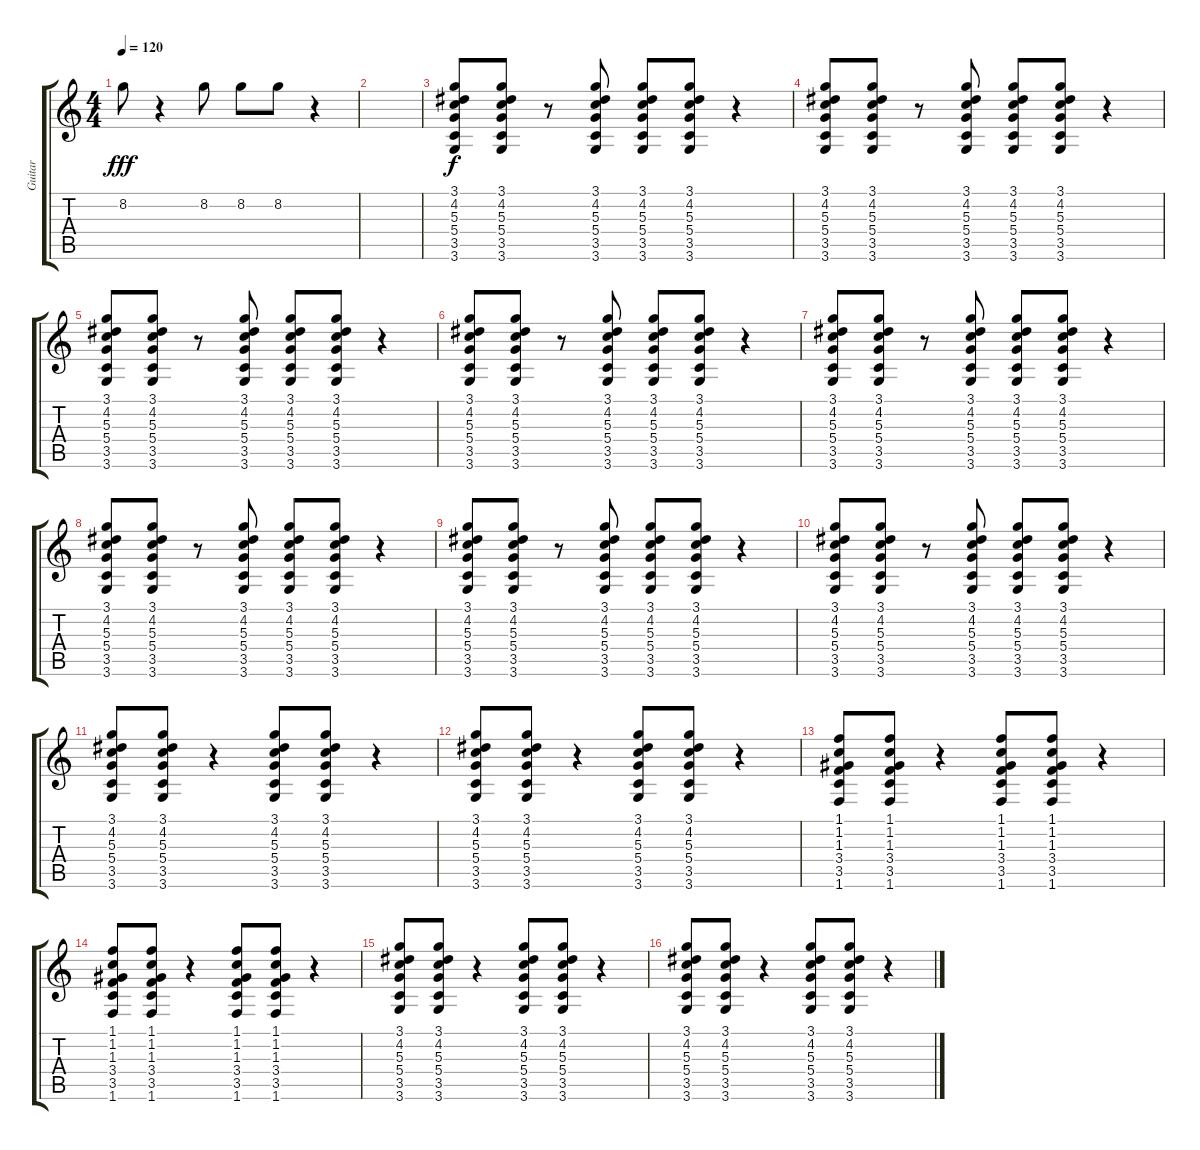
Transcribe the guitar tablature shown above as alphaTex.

\track ("Guitar" "Guitar") {instrument acousticguitarsteel}
\staff {score tabs}
\tuning (E4 B3 G3 D3 A2 E2) {hide}
\ts (4 4)
\tempo 120
\clef g2
\ks c
8.2.8{dy fff} r.4 8.2.8 8.2.8 8.2.8 r.4 |
|
(3.1 4.2 5.3 5.4 3.5 3.6).8{dy f} (3.1 4.2 5.3 5.4 3.5 3.6).8 r.8 (3.1 4.2 5.3 5.4 3.5 3.6).8 (3.1 4.2 5.3 5.4 3.5 3.6).8 (3.1 4.2 5.3 5.4 3.5 3.6).8 r.4 |
(3.1 4.2 5.3 5.4 3.5 3.6).8 (3.1 4.2 5.3 5.4 3.5 3.6).8 r.8 (3.1 4.2 5.3 5.4 3.5 3.6).8 (3.1 4.2 5.3 5.4 3.5 3.6).8 (3.1 4.2 5.3 5.4 3.5 3.6).8 r.4 |
(3.1 4.2 5.3 5.4 3.5 3.6).8 (3.1 4.2 5.3 5.4 3.5 3.6).8 r.8 (3.1 4.2 5.3 5.4 3.5 3.6).8 (3.1 4.2 5.3 5.4 3.5 3.6).8 (3.1 4.2 5.3 5.4 3.5 3.6).8 r.4 |
(3.1 4.2 5.3 5.4 3.5 3.6).8 (3.1 4.2 5.3 5.4 3.5 3.6).8 r.8 (3.1 4.2 5.3 5.4 3.5 3.6).8 (3.1 4.2 5.3 5.4 3.5 3.6).8 (3.1 4.2 5.3 5.4 3.5 3.6).8 r.4 |
(3.1 4.2 5.3 5.4 3.5 3.6).8 (3.1 4.2 5.3 5.4 3.5 3.6).8 r.8 (3.1 4.2 5.3 5.4 3.5 3.6).8 (3.1 4.2 5.3 5.4 3.5 3.6).8 (3.1 4.2 5.3 5.4 3.5 3.6).8 r.4 |
(3.1 4.2 5.3 5.4 3.5 3.6).8 (3.1 4.2 5.3 5.4 3.5 3.6).8 r.8 (3.1 4.2 5.3 5.4 3.5 3.6).8 (3.1 4.2 5.3 5.4 3.5 3.6).8 (3.1 4.2 5.3 5.4 3.5 3.6).8 r.4 |
(3.1 4.2 5.3 5.4 3.5 3.6).8 (3.1 4.2 5.3 5.4 3.5 3.6).8 r.8 (3.1 4.2 5.3 5.4 3.5 3.6).8 (3.1 4.2 5.3 5.4 3.5 3.6).8 (3.1 4.2 5.3 5.4 3.5 3.6).8 r.4 |
(3.1 4.2 5.3 5.4 3.5 3.6).8 (3.1 4.2 5.3 5.4 3.5 3.6).8 r.8 (3.1 4.2 5.3 5.4 3.5 3.6).8 (3.1 4.2 5.3 5.4 3.5 3.6).8 (3.1 4.2 5.3 5.4 3.5 3.6).8 r.4 |
(3.1 4.2 5.3 5.4 3.5 3.6).8 (3.1 4.2 5.3 5.4 3.5 3.6).8 r.4 (3.1 4.2 5.3 5.4 3.5 3.6).8 (3.1 4.2 5.3 5.4 3.5 3.6).8 r.4 |
(3.1 4.2 5.3 5.4 3.5 3.6).8 (3.1 4.2 5.3 5.4 3.5 3.6).8 r.4 (3.1 4.2 5.3 5.4 3.5 3.6).8 (3.1 4.2 5.3 5.4 3.5 3.6).8 r.4 |
(1.1 1.2 1.3 3.4 3.5 1.6).8 (1.1 1.2 1.3 3.4 3.5 1.6).8 r.4 (1.1 1.2 1.3 3.4 3.5 1.6).8 (1.1 1.2 1.3 3.4 3.5 1.6).8 r.4 |
(1.1 1.2 1.3 3.4 3.5 1.6).8 (1.1 1.2 1.3 3.4 3.5 1.6).8 r.4 (1.1 1.2 1.3 3.4 3.5 1.6).8 (1.1 1.2 1.3 3.4 3.5 1.6).8 r.4 |
(3.1 4.2 5.3 5.4 3.5 3.6).8 (3.1 4.2 5.3 5.4 3.5 3.6).8 r.4 (3.1 4.2 5.3 5.4 3.5 3.6).8 (3.1 4.2 5.3 5.4 3.5 3.6).8 r.4 |
(3.1 4.2 5.3 5.4 3.5 3.6).8 (3.1 4.2 5.3 5.4 3.5 3.6).8 r.4 (3.1 4.2 5.3 5.4 3.5 3.6).8 (3.1 4.2 5.3 5.4 3.5 3.6).8 r.4
